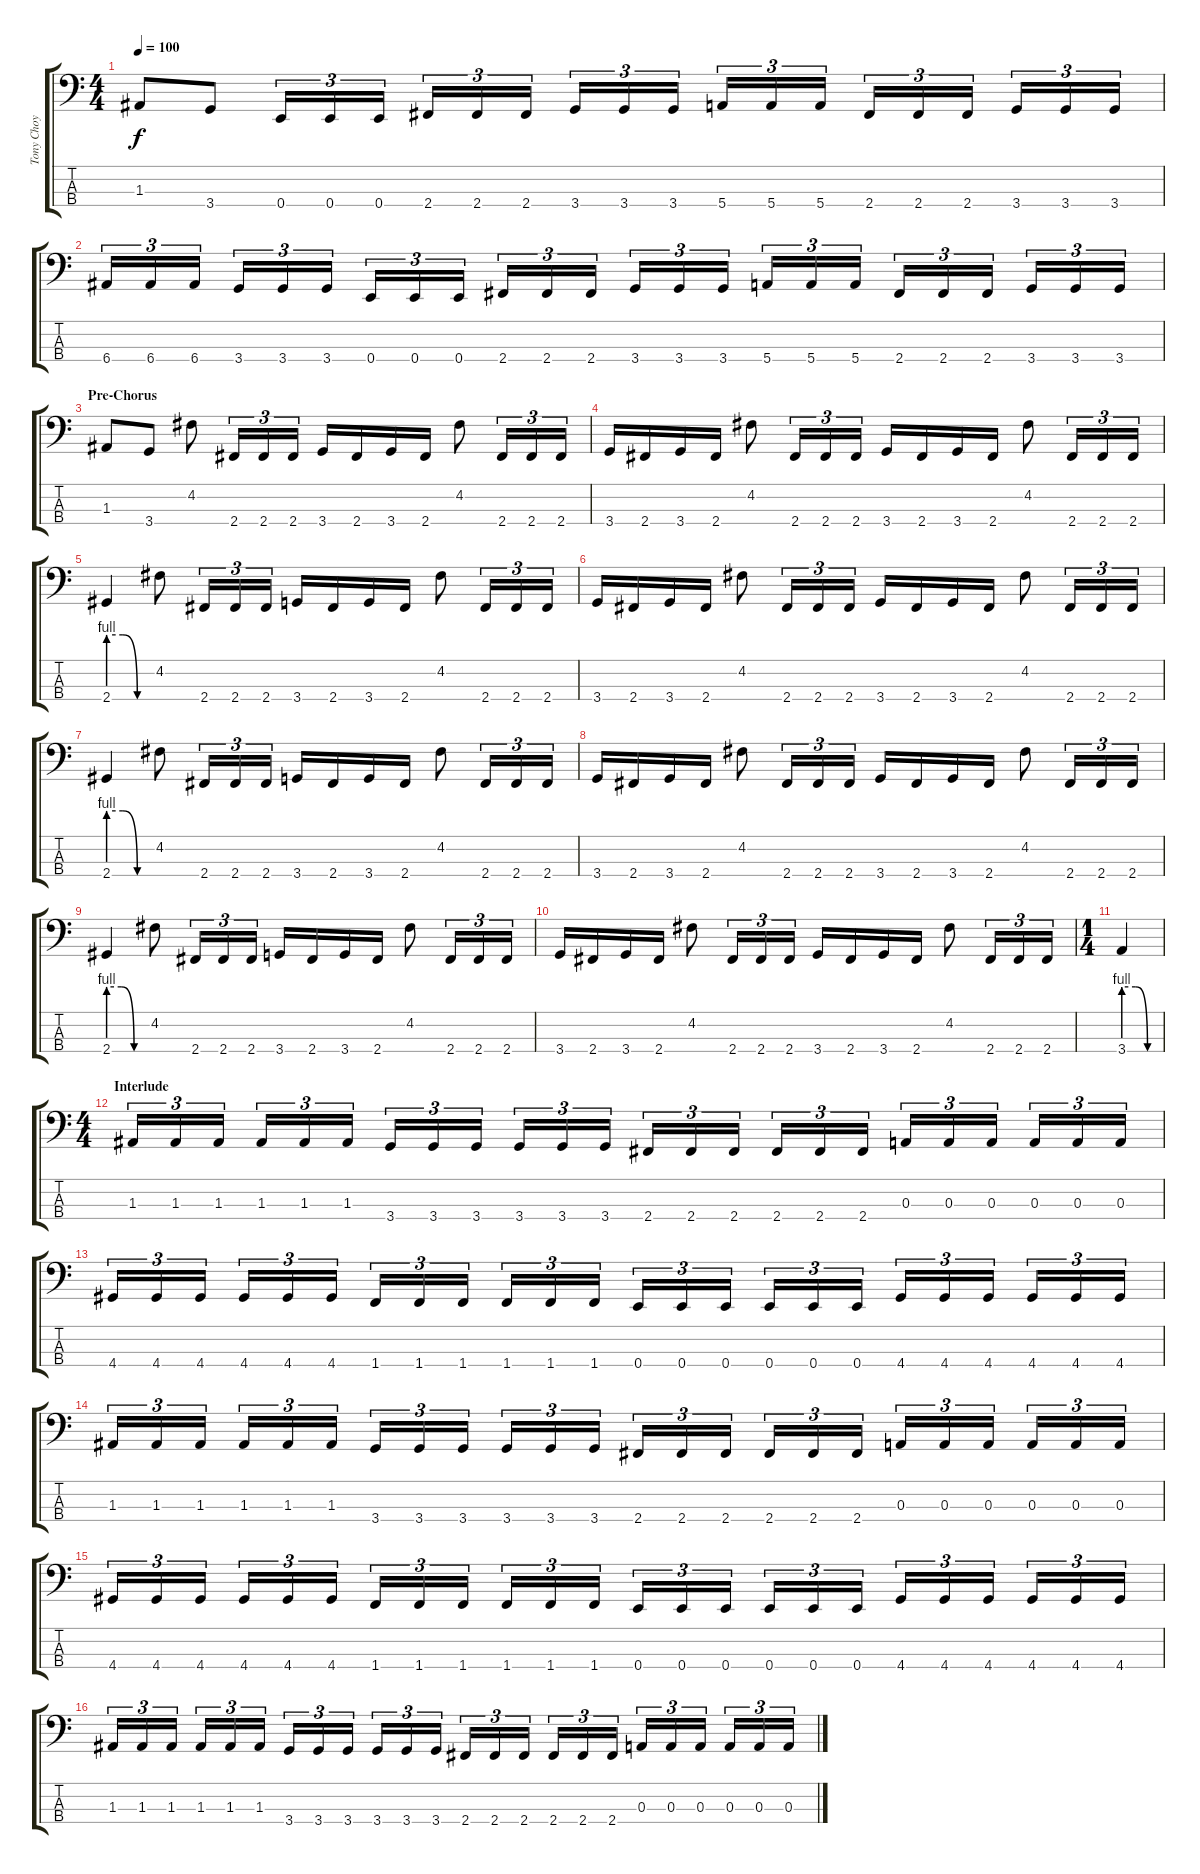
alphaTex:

\track ("Tony Choy" "Tony Choy") {instrument electricbasspick}
\staff {score tabs}
\tuning (G2 D2 A1 E1) {hide}
\ts (4 4)
\tempo 100
\clef f4
\ks c
1.3.8{dy f} 3.4.8 0.4.16{tu (3 2)} 0.4.16{tu (3 2)} 0.4.16{tu (3 2)} 2.4.16{tu (3 2)} 2.4.16{tu (3 2)} 2.4.16{tu (3 2)} 3.4.16{tu (3 2)} 3.4.16{tu (3 2)} 3.4.16{tu (3 2)} 5.4.16{tu (3 2)} 5.4.16{tu (3 2)} 5.4.16{tu (3 2)} 2.4.16{tu (3 2)} 2.4.16{tu (3 2)} 2.4.16{tu (3 2)} 3.4.16{tu (3 2)} 3.4.16{tu (3 2)} 3.4.16{tu (3 2)} |
6.4.16{tu (3 2)} 6.4.16{tu (3 2)} 6.4.16{tu (3 2)} 3.4.16{tu (3 2)} 3.4.16{tu (3 2)} 3.4.16{tu (3 2)} 0.4.16{tu (3 2)} 0.4.16{tu (3 2)} 0.4.16{tu (3 2)} 2.4.16{tu (3 2)} 2.4.16{tu (3 2)} 2.4.16{tu (3 2)} 3.4.16{tu (3 2)} 3.4.16{tu (3 2)} 3.4.16{tu (3 2)} 5.4.16{tu (3 2)} 5.4.16{tu (3 2)} 5.4.16{tu (3 2)} 2.4.16{tu (3 2)} 2.4.16{tu (3 2)} 2.4.16{tu (3 2)} 3.4.16{tu (3 2)} 3.4.16{tu (3 2)} 3.4.16{tu (3 2)} |
\section ("" "Pre-Chorus")
1.3.8 3.4.8 4.2.8 2.4.16{tu (3 2)} 2.4.16{tu (3 2)} 2.4.16{tu (3 2)} 3.4.16 2.4.16 3.4.16 2.4.16 4.2.8 2.4.16{tu (3 2)} 2.4.16{tu (3 2)} 2.4.16{tu (3 2)} |
3.4.16 2.4.16 3.4.16 2.4.16 4.2.8 2.4.16{tu (3 2)} 2.4.16{tu (3 2)} 2.4.16{tu (3 2)} 3.4.16 2.4.16 3.4.16 2.4.16 4.2.8 2.4.16{tu (3 2)} 2.4.16{tu (3 2)} 2.4.16{tu (3 2)} |
2.4{be (custom 0 4 20 4 40 0 60 0)}.4 4.2.8 2.4.16{tu (3 2)} 2.4.16{tu (3 2)} 2.4.16{tu (3 2)} 3.4.16 2.4.16 3.4.16 2.4.16 4.2.8 2.4.16{tu (3 2)} 2.4.16{tu (3 2)} 2.4.16{tu (3 2)} |
3.4.16 2.4.16 3.4.16 2.4.16 4.2.8 2.4.16{tu (3 2)} 2.4.16{tu (3 2)} 2.4.16{tu (3 2)} 3.4.16 2.4.16 3.4.16 2.4.16 4.2.8 2.4.16{tu (3 2)} 2.4.16{tu (3 2)} 2.4.16{tu (3 2)} |
2.4{be (custom 0 4 20 4 40 0 60 0)}.4 4.2.8 2.4.16{tu (3 2)} 2.4.16{tu (3 2)} 2.4.16{tu (3 2)} 3.4.16 2.4.16 3.4.16 2.4.16 4.2.8 2.4.16{tu (3 2)} 2.4.16{tu (3 2)} 2.4.16{tu (3 2)} |
3.4.16 2.4.16 3.4.16 2.4.16 4.2.8 2.4.16{tu (3 2)} 2.4.16{tu (3 2)} 2.4.16{tu (3 2)} 3.4.16 2.4.16 3.4.16 2.4.16 4.2.8 2.4.16{tu (3 2)} 2.4.16{tu (3 2)} 2.4.16{tu (3 2)} |
2.4{be (custom 0 4 20 4 40 0 60 0)}.4 4.2.8 2.4.16{tu (3 2)} 2.4.16{tu (3 2)} 2.4.16{tu (3 2)} 3.4.16 2.4.16 3.4.16 2.4.16 4.2.8 2.4.16{tu (3 2)} 2.4.16{tu (3 2)} 2.4.16{tu (3 2)} |
3.4.16 2.4.16 3.4.16 2.4.16 4.2.8 2.4.16{tu (3 2)} 2.4.16{tu (3 2)} 2.4.16{tu (3 2)} 3.4.16 2.4.16 3.4.16 2.4.16 4.2.8 2.4.16{tu (3 2)} 2.4.16{tu (3 2)} 2.4.16{tu (3 2)} |
\ts (1 4)
3.4{be (custom 0 4 20 4 40 0 60 0)}.4 |
\ts (4 4)
\section ("" "Interlude")
1.3.16{tu (3 2)} 1.3.16{tu (3 2)} 1.3.16{tu (3 2)} 1.3.16{tu (3 2)} 1.3.16{tu (3 2)} 1.3.16{tu (3 2)} 3.4.16{tu (3 2)} 3.4.16{tu (3 2)} 3.4.16{tu (3 2)} 3.4.16{tu (3 2)} 3.4.16{tu (3 2)} 3.4.16{tu (3 2)} 2.4.16{tu (3 2)} 2.4.16{tu (3 2)} 2.4.16{tu (3 2)} 2.4.16{tu (3 2)} 2.4.16{tu (3 2)} 2.4.16{tu (3 2)} 0.3.16{tu (3 2)} 0.3.16{tu (3 2)} 0.3.16{tu (3 2)} 0.3.16{tu (3 2)} 0.3.16{tu (3 2)} 0.3.16{tu (3 2)} |
4.4.16{tu (3 2)} 4.4.16{tu (3 2)} 4.4.16{tu (3 2)} 4.4.16{tu (3 2)} 4.4.16{tu (3 2)} 4.4.16{tu (3 2)} 1.4.16{tu (3 2)} 1.4.16{tu (3 2)} 1.4.16{tu (3 2)} 1.4.16{tu (3 2)} 1.4.16{tu (3 2)} 1.4.16{tu (3 2)} 0.4.16{tu (3 2)} 0.4.16{tu (3 2)} 0.4.16{tu (3 2)} 0.4.16{tu (3 2)} 0.4.16{tu (3 2)} 0.4.16{tu (3 2)} 4.4.16{tu (3 2)} 4.4.16{tu (3 2)} 4.4.16{tu (3 2)} 4.4.16{tu (3 2)} 4.4.16{tu (3 2)} 4.4.16{tu (3 2)} |
1.3.16{tu (3 2)} 1.3.16{tu (3 2)} 1.3.16{tu (3 2)} 1.3.16{tu (3 2)} 1.3.16{tu (3 2)} 1.3.16{tu (3 2)} 3.4.16{tu (3 2)} 3.4.16{tu (3 2)} 3.4.16{tu (3 2)} 3.4.16{tu (3 2)} 3.4.16{tu (3 2)} 3.4.16{tu (3 2)} 2.4.16{tu (3 2)} 2.4.16{tu (3 2)} 2.4.16{tu (3 2)} 2.4.16{tu (3 2)} 2.4.16{tu (3 2)} 2.4.16{tu (3 2)} 0.3.16{tu (3 2)} 0.3.16{tu (3 2)} 0.3.16{tu (3 2)} 0.3.16{tu (3 2)} 0.3.16{tu (3 2)} 0.3.16{tu (3 2)} |
4.4.16{tu (3 2)} 4.4.16{tu (3 2)} 4.4.16{tu (3 2)} 4.4.16{tu (3 2)} 4.4.16{tu (3 2)} 4.4.16{tu (3 2)} 1.4.16{tu (3 2)} 1.4.16{tu (3 2)} 1.4.16{tu (3 2)} 1.4.16{tu (3 2)} 1.4.16{tu (3 2)} 1.4.16{tu (3 2)} 0.4.16{tu (3 2)} 0.4.16{tu (3 2)} 0.4.16{tu (3 2)} 0.4.16{tu (3 2)} 0.4.16{tu (3 2)} 0.4.16{tu (3 2)} 4.4.16{tu (3 2)} 4.4.16{tu (3 2)} 4.4.16{tu (3 2)} 4.4.16{tu (3 2)} 4.4.16{tu (3 2)} 4.4.16{tu (3 2)} |
1.3.16{tu (3 2)} 1.3.16{tu (3 2)} 1.3.16{tu (3 2)} 1.3.16{tu (3 2)} 1.3.16{tu (3 2)} 1.3.16{tu (3 2)} 3.4.16{tu (3 2)} 3.4.16{tu (3 2)} 3.4.16{tu (3 2)} 3.4.16{tu (3 2)} 3.4.16{tu (3 2)} 3.4.16{tu (3 2)} 2.4.16{tu (3 2)} 2.4.16{tu (3 2)} 2.4.16{tu (3 2)} 2.4.16{tu (3 2)} 2.4.16{tu (3 2)} 2.4.16{tu (3 2)} 0.3.16{tu (3 2)} 0.3.16{tu (3 2)} 0.3.16{tu (3 2)} 0.3.16{tu (3 2)} 0.3.16{tu (3 2)} 0.3.16{tu (3 2)}
